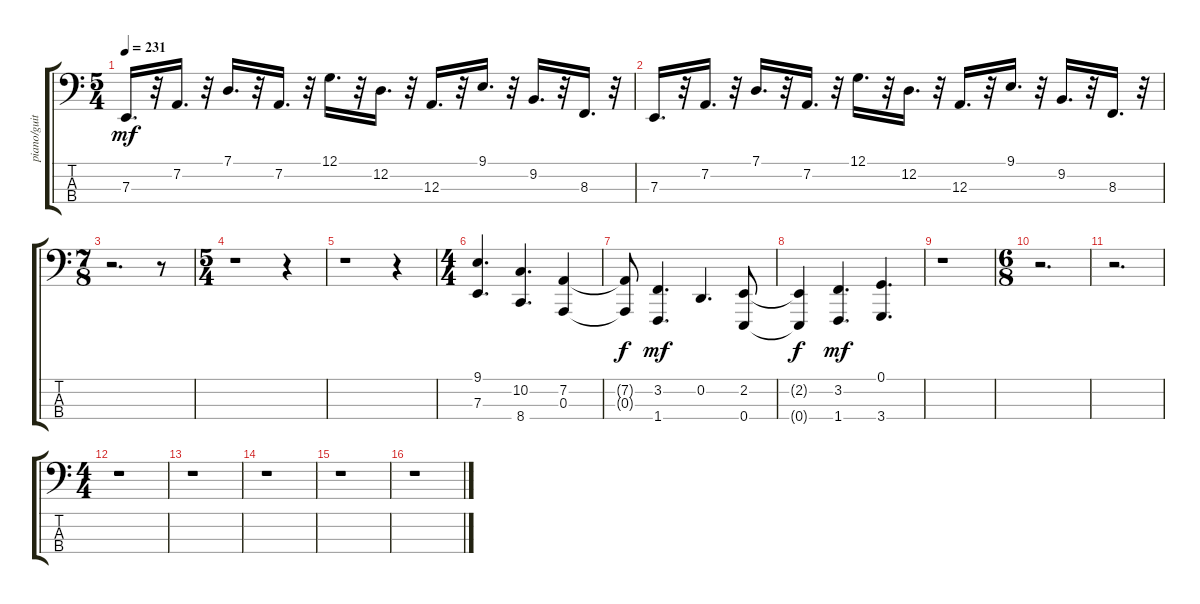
\track ("piano/guit/bass/syn " "piano/guit") {instrument brightacousticpiano}
\staff {score tabs}
\tuning (G2 D2 A1 E1) {hide}
\ts (5 4)
\tempo 231
\clef f4
\ks c
7.3.16{d dy mf} r.32 7.2.16{d} r.32 7.1.16{d} r.32 7.2.16{d} r.32 12.1.16{d} r.32 12.2.16{d} r.32 12.3.16{d} r.32 9.1.16{d} r.32 9.2.16{d} r.32 8.3.16{d} r.32 |
7.3.16{d} r.32 7.2.16{d} r.32 7.1.16{d} r.32 7.2.16{d} r.32 12.1.16{d} r.32 12.2.16{d} r.32 12.3.16{d} r.32 9.1.16{d} r.32 9.2.16{d} r.32 8.3.16{d} r.32 |
\ts (7 8)
r.2{d} r.8 |
\ts (5 4)
r.1 r.4 |
r.1 r.4 |
\ts (4 4)
(9.1 7.3).4{d} (10.2 8.4).4{d} (7.2 0.3).4 |
(7.2{t} 0.3{t}).8{dy f} (3.2 1.4).4{d dy mf} 0.2.4{d} (2.2 0.4).8 |
(2.2{t} 0.4{t}).4{dy f} (3.2 1.4).4{d dy mf} (0.1 3.4).4{d} |
r.1 |
\ts (6 8)
r.2{d} |
r.2{d} |
\ts (4 4)
r.1 |
r.1 |
r.1 |
r.1 |
r.1
